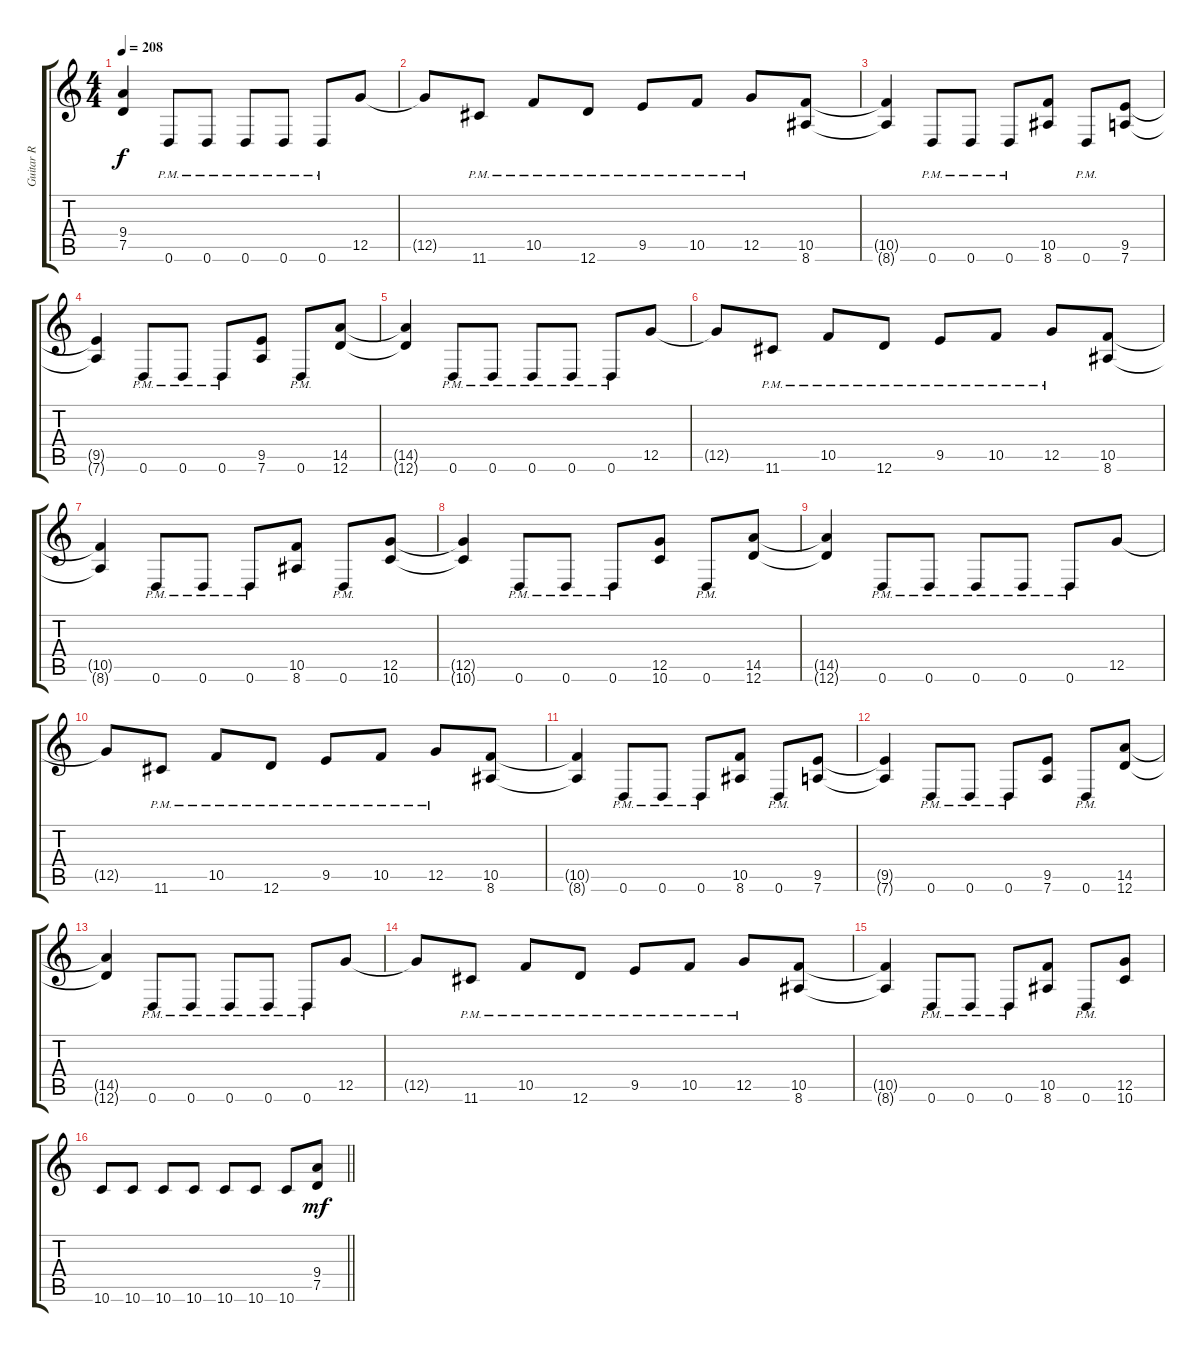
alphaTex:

\track ("Guitar R" "Guitar R") {instrument distortionguitar}
\staff {score tabs}
\tuning (D4 A3 F3 C3 G2 D2) {hide}
\ts (4 4)
\tempo 208
\clef g2
\ks c
(9.4 7.5).4{dy f} 0.6{pm}.8 0.6{pm}.8 0.6{pm}.8 0.6{pm}.8 0.6{pm}.8 12.5.8 |
12.5{t}.8 11.6{pm}.8 10.5{pm}.8 12.6{pm}.8 9.5{pm}.8 10.5{pm}.8 12.5{pm}.8 (10.5 8.6).8 |
(10.5{t} 8.6{t}).4 0.6{pm}.8 0.6{pm}.8 0.6{pm}.8 (10.5 8.6).8 0.6{pm}.8 (9.5 7.6).8 |
(9.5{t} 7.6{t}).4 0.6{pm}.8 0.6{pm}.8 0.6{pm}.8 (9.5 7.6).8 0.6{pm}.8 (14.5 12.6).8 |
(14.5{t} 12.6{t}).4 0.6{pm}.8 0.6{pm}.8 0.6{pm}.8 0.6{pm}.8 0.6{pm}.8 12.5.8 |
12.5{t}.8 11.6{pm}.8 10.5{pm}.8 12.6{pm}.8 9.5{pm}.8 10.5{pm}.8 12.5{pm}.8 (10.5 8.6).8 |
(10.5{t} 8.6{t}).4 0.6{pm}.8 0.6{pm}.8 0.6{pm}.8 (10.5 8.6).8 0.6{pm}.8 (12.5 10.6).8 |
(12.5{t} 10.6{t}).4 0.6{pm}.8 0.6{pm}.8 0.6{pm}.8 (12.5 10.6).8 0.6{pm}.8 (14.5 12.6).8 |
(14.5{t} 12.6{t}).4 0.6{pm}.8 0.6{pm}.8 0.6{pm}.8 0.6{pm}.8 0.6{pm}.8 12.5.8 |
12.5{t}.8 11.6{pm}.8 10.5{pm}.8 12.6{pm}.8 9.5{pm}.8 10.5{pm}.8 12.5{pm}.8 (10.5 8.6).8 |
(10.5{t} 8.6{t}).4 0.6{pm}.8 0.6{pm}.8 0.6{pm}.8 (10.5 8.6).8 0.6{pm}.8 (9.5 7.6).8 |
(9.5{t} 7.6{t}).4 0.6{pm}.8 0.6{pm}.8 0.6{pm}.8 (9.5 7.6).8 0.6{pm}.8 (14.5 12.6).8 |
(14.5{t} 12.6{t}).4 0.6{pm}.8 0.6{pm}.8 0.6{pm}.8 0.6{pm}.8 0.6{pm}.8 12.5.8 |
12.5{t}.8 11.6{pm}.8 10.5{pm}.8 12.6{pm}.8 9.5{pm}.8 10.5{pm}.8 12.5{pm}.8 (10.5 8.6).8 |
(10.5{t} 8.6{t}).4 0.6{pm}.8 0.6{pm}.8 0.6{pm}.8 (10.5 8.6).8 0.6{pm}.8 (12.5 10.6).8 |
\barLineRight lightlight
10.6.8 10.6.8 10.6.8 10.6.8 10.6.8 10.6.8 10.6.8 (9.4 7.5).8{dy mf}
